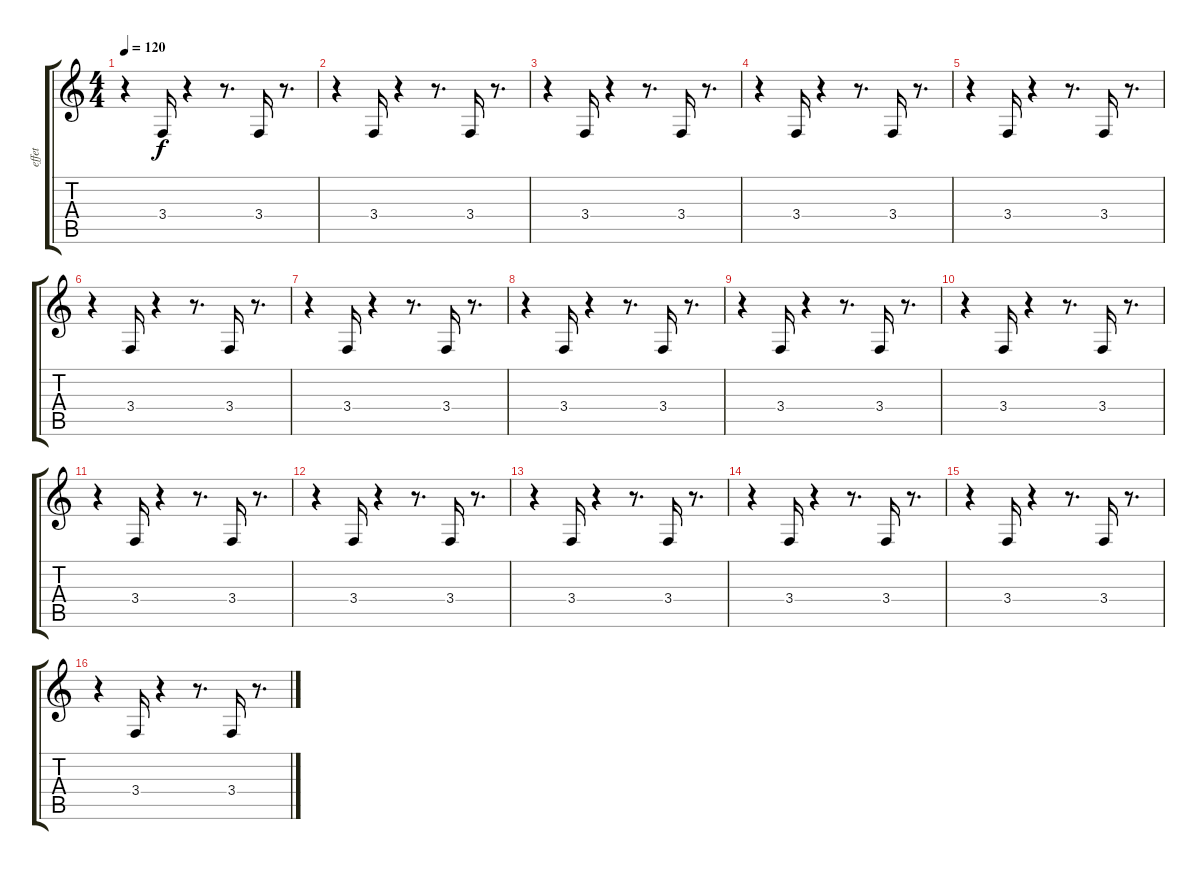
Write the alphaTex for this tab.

\track ("effet" "effet") {instrument gunshot}
\staff {score tabs}
\tuning (E4 B3 G3 D3 A2 E2) {hide}
\ts (4 4)
\tempo 120
\clef g2
\ks c
r.4{dy f} 3.4.16 r.4 r.8{d} 3.4.16 r.8{d} |
r.4 3.4.16 r.4 r.8{d} 3.4.16 r.8{d} |
r.4 3.4.16 r.4 r.8{d} 3.4.16 r.8{d} |
r.4 3.4.16 r.4 r.8{d} 3.4.16 r.8{d} |
r.4 3.4.16 r.4 r.8{d} 3.4.16 r.8{d} |
r.4 3.4.16 r.4 r.8{d} 3.4.16 r.8{d} |
r.4 3.4.16 r.4 r.8{d} 3.4.16 r.8{d} |
r.4 3.4.16 r.4 r.8{d} 3.4.16 r.8{d} |
r.4 3.4.16 r.4 r.8{d} 3.4.16 r.8{d} |
r.4 3.4.16 r.4 r.8{d} 3.4.16 r.8{d} |
r.4 3.4.16 r.4 r.8{d} 3.4.16 r.8{d} |
r.4 3.4.16 r.4 r.8{d} 3.4.16 r.8{d} |
r.4 3.4.16 r.4 r.8{d} 3.4.16 r.8{d} |
r.4 3.4.16 r.4 r.8{d} 3.4.16 r.8{d} |
r.4 3.4.16 r.4 r.8{d} 3.4.16 r.8{d} |
r.4 3.4.16 r.4 r.8{d} 3.4.16 r.8{d}
